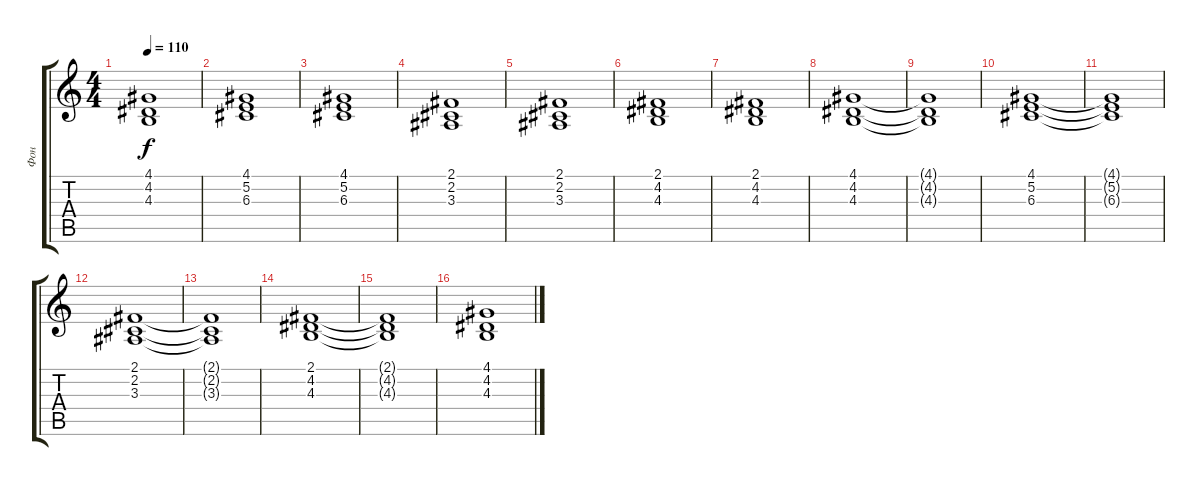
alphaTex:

\track ("Фон" "Фон") {instrument stringensemble1}
\staff {score tabs}
\tuning (E4 B3 G3 D3 A2 E2) {hide}
\ts (4 4)
\tempo 110
\clef g2
\ks c
(4.1 4.2 4.3).1{dy f} |
(4.1 5.2 6.3).1 |
(4.1 5.2 6.3).1 |
(2.1 2.2 3.3).1 |
(2.1 2.2 3.3).1 |
(2.1 4.2 4.3).1 |
(2.1 4.2 4.3).1 |
(4.1 4.2 4.3).1 |
(4.1{t} 4.2{t} 4.3{t}).1 |
(4.1 5.2 6.3).1 |
(4.1{t} 5.2{t} 6.3{t}).1 |
(2.1 2.2 3.3).1 |
(2.1{t} 2.2{t} 3.3{t}).1 |
(2.1 4.2 4.3).1 |
(2.1{t} 4.2{t} 4.3{t}).1 |
(4.1 4.2 4.3).1
